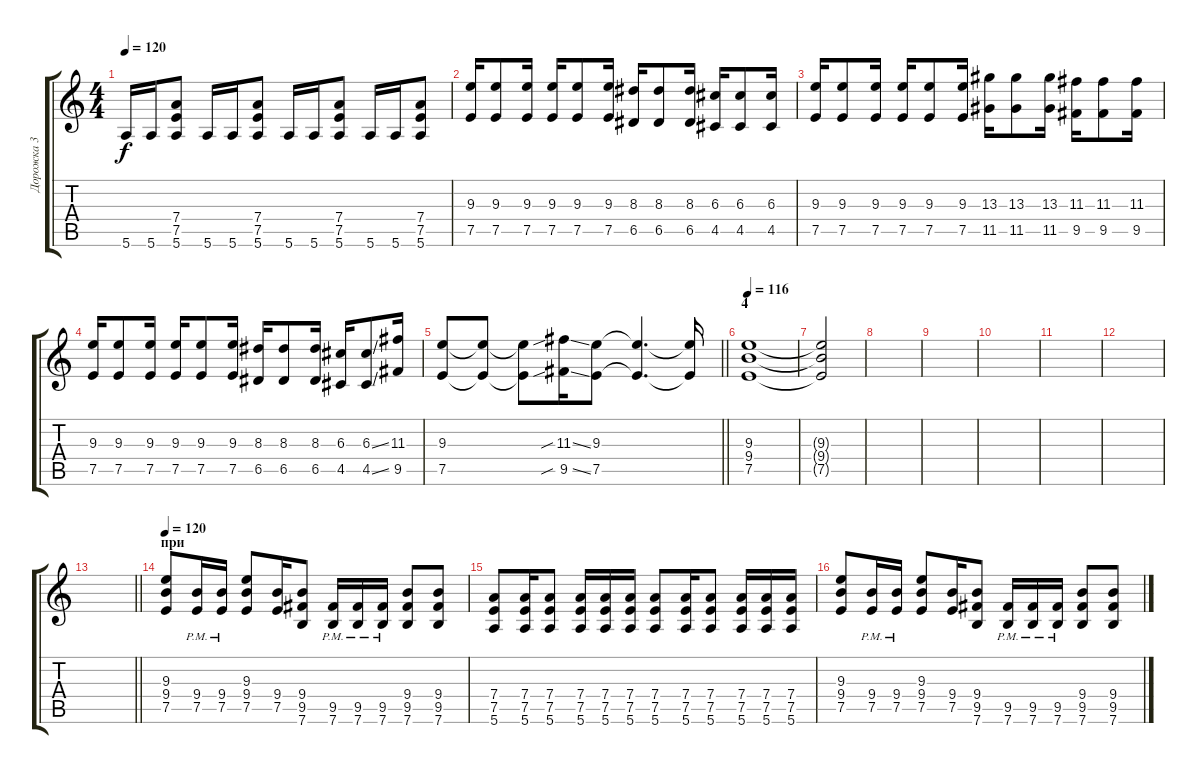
\track ("Дорожка 3" "Дорожка 3") {instrument distortionguitar}
\staff {score tabs}
\tuning (E4 B3 G3 D3 A2 E2) {hide}
\ts (4 4)
\tempo 120
\clef g2
\ks c
5.6.16{dy f} 5.6.16 (7.4 7.5 5.6).8 5.6.16 5.6.16 (7.4 7.5 5.6).8 5.6.16 5.6.16 (7.4 7.5 5.6).8 5.6.16 5.6.16 (7.4 7.5 5.6).8 |
(9.3 7.5).16 (9.3 7.5).8 (9.3 7.5).16 (9.3 7.5).16 (9.3 7.5).8 (9.3 7.5).16 (8.3 6.5).16 (8.3 6.5).8 (8.3 6.5).16 (6.3 4.5).16 (6.3 4.5).8 (6.3 4.5).16 |
(9.3 7.5).16 (9.3 7.5).8 (9.3 7.5).16 (9.3 7.5).16 (9.3 7.5).8 (9.3 7.5).16 (13.3 11.5).16 (13.3 11.5).8 (13.3 11.5).16 (11.3 9.5).16 (11.3 9.5).8 (11.3 9.5).16 |
(9.3 7.5).16 (9.3 7.5).8 (9.3 7.5).16 (9.3 7.5).16 (9.3 7.5).8 (9.3 7.5).16 (8.3 6.5).16 (8.3 6.5).8 (8.3 6.5).16 (6.3 4.5).16 (6.3{ss} 4.5{ss}).8 (11.3 9.5).16 |
\barLineRight lightlight
(9.3 7.5).8 (9.3{t} 7.5{t}).8 (9.3{t} 7.5{t}).8 (11.3{sib ss} 9.5{sib ss}).16 (9.3 7.5).8 (9.3{t} 7.5{t}).4{d} (9.3{t} 7.5{t}).16 |
\section ("" "4")
\tempo 116
(9.3 9.4 7.5).1 |
(9.3{t} 9.4{t} 7.5{t}).2 |
|
|
|
|
|
\barLineRight lightlight
|
\section ("" "при")
\tempo 120
(9.3 9.4 7.5).8 (9.4{pm} 7.5{pm}).16 (9.4{pm} 7.5{pm}).16 (9.3 9.4 7.5).8 (9.4 7.5).16 (9.4 9.5 7.6).8 (9.5{pm} 7.6{pm}).16 (9.5{pm} 7.6{pm}).16 (9.5{pm} 7.6{pm}).16 (9.4 9.5 7.6).8 (9.4 9.5 7.6).8 |
(7.4 7.5 5.6).8 (7.4 7.5 5.6).16 (7.4 7.5 5.6).8 (7.4 7.5 5.6).16 (7.4 7.5 5.6).16 (7.4 7.5 5.6).16 (7.4 7.5 5.6).8 (7.4 7.5 5.6).16 (7.4 7.5 5.6).8 (7.4 7.5 5.6).16 (7.4 7.5 5.6).16 (7.4 7.5 5.6).16 |
(9.3 9.4 7.5).8 (9.4{pm} 7.5{pm}).16 (9.4{pm} 7.5{pm}).16 (9.3 9.4 7.5).8 (9.4 7.5).16 (9.4 9.5 7.6).8 (9.5{pm} 7.6{pm}).16 (9.5{pm} 7.6{pm}).16 (9.5{pm} 7.6{pm}).16 (9.4 9.5 7.6).8 (9.4 9.5 7.6).8
